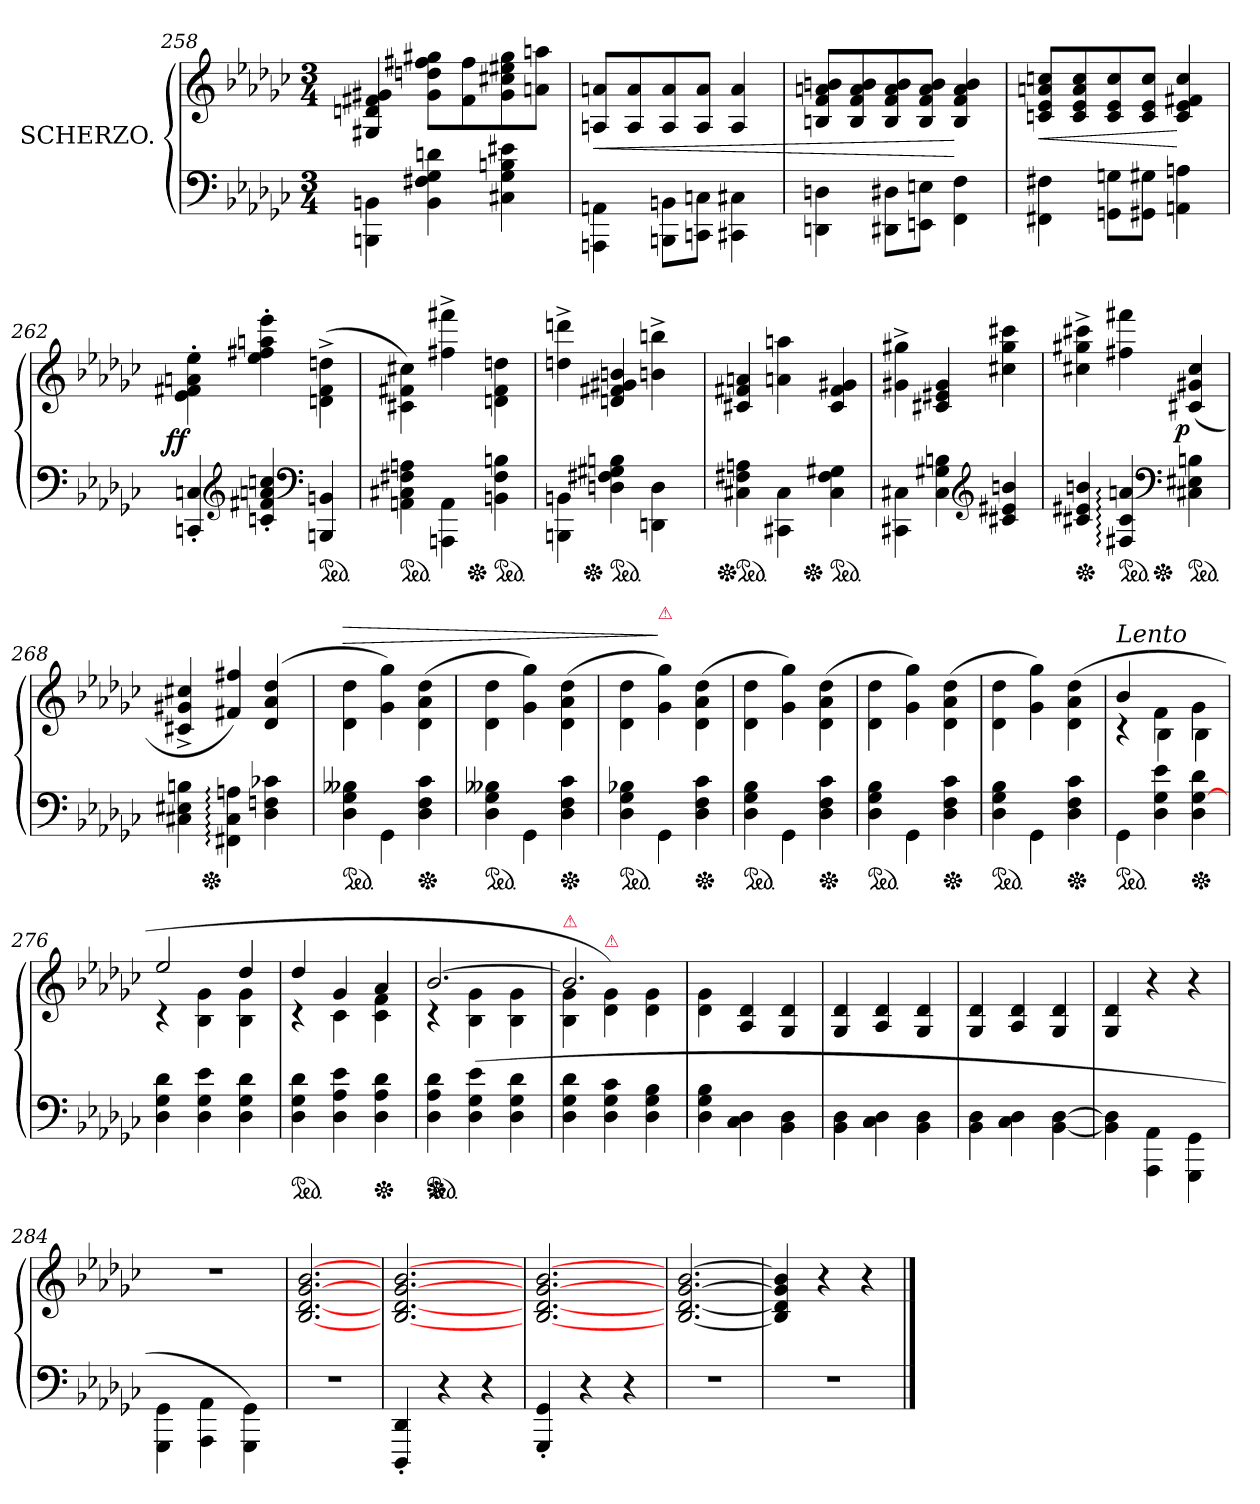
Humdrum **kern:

**kern	**kern	**dynam
*part1	*part1	*part1
*staff2	*staff1	*staff1/2
*I"SCHERZO.	*	*
*clefF4	*clefG2	*
*k[b-e-a-d-g-c-]	*k[b-e-a-d-g-c-]	*
*M3/4	*M3/4	*
=258	=258	=258
4BBBn\ 4BBn\	4G#X 4dn 4f#X 4g#X	.
4BB 4F#X 4G- 4dn	8g# 8ddn 8ff#X 8gg#XL	.
.	8f# 8ff#	.
4C#X 4G- 4Bn 4e#X	8g# 8cc#X 8ee#X 8gg#	.
.	8an 8aanJ	.
=259	=259	=259
4AAAn\ 4AAn\	8An/ 8an/L	<
.	8A/ 8a/	.
8BBBn\ 8BBn\L	8A/ 8a/	.
8CCn\ 8Cn\J	8A/ 8a/J	.
4CC#X\ 4C#X\	4A/ 4a/	.
=260	=260	=260
4DDn\ 4Dn\	8Bn 8f 8an 8bnL	.
.	8B 8f 8a 8b	.
8DD#X\ 8D#X\L	8B 8f 8a 8b	.
8EEn 8EnJ	8B 8f 8a 8bJ	.
4FF\ 4F\	4B 4f 4a 4b	[
=261	=261	=261
4FF#X\ 4F#X\	8cn 8e- 8an 8ccnL	<
.	8c 8e- 8a 8cc	.
8GGn\ 8Gn\L	8c 8e- 8cc	.
8GG#X 8G#XJ	8c 8e- 8ccJ	.
4AAn\ 4An\	4c 4e- 4f#X 4cc	[
=262	=262	=262
!	!	!LO:DY:rj
4CCn' 4Cn'	4e-'>\ 4f#X'>\ 4an'>\ 4ee-'>\	ff
*clefG2	*	*
4cn' 4f#X' 4an' 4ccn'	4ee-' 4ff#X' 4aan' 4eee-'	.
*clefF4	*	*
*ped	*	*
4BBBn 4BBn	(>4dn^<\ 4f#^<\ 4ddn^<\	.
=263	=263	=263
*	*^	*
*ped	*	*	*
4AAn 4C#X 4F#X 4An	4c#X\ 4f#X\ 4cc#X\)	4.ryy	.
4AAAn\ 4AA\	4ff#X^< 4fff#X^<	.	.
*Xped	*	*	*
.	.	4.ryy	.
*ped	*	*	*
4BBn 4F# 4Bn	4dn\ 4f#\ 4ddn\	.	.
=264	=264	=264	=264
4BBBn\ 4BBn\	4ddn^< 4dddn^<	8ryy	.
*Xped	*	*	*
.	.	2ryy	.
*ped	*	*	*
4Dn 4F#X 4G#X 4Bn	4dn 4f#X 4g#X 4bn	.	.
4DDn\ 4D\	4bn^< 4bbn^<	.	.
.	.	8ryy	.
=265	=265	=265	=265
*Xped	*	*	*
*ped	*	*	*
4C#X 4F#X 4An	4c#X 4f#X 4an	4.ryy	.
4CC#X\ 4C#\	4an\ 4aan\	.	.
*Xped	*	*	*
.	.	4.ryy	.
*ped	*	*	*
4C# 4F# 4G#X	4c# 4f# 4g#X	.	.
*	*v	*v	*
=266	=266	=266
4CC#X\ 4C#X\	4g#X^< 4gg#X^<	.
4C# 4G#X 4Bn	4c#X 4e#X 4g#	.
*clefG2	*	*
4c#X 4e#X 4bn	4cc#X 4gg# 4ccc#X	.
=267	=267	=267
*Xped	*	*
*	*^	*
4c#X 4e#X 4bn	4cc#X^< 4gg#X^< 4ccc#X^<	4.ryy	.
*ped	*	*	*
4F#X: 4c#: 4an:	4ff#X 4fff#X	.	.
*Xped	*	*	*
.	.	4.ryy	.
*clefF4	*	*	*
!	!	!	!LO:DY:rj
*ped	*	*	*
4C#X 4E#X 4Bn	(>4c#X 4g#X 4cc#	.	p
=268	=268	=268	=268
4C#X 4E#X 4Bn	4c#X^ 4g#X^ 4cc#X^	8ryy	.
*Xped	*	*	*
.	.	2ryy	.
4FF#X:\ 4C#:\ 4An:\	4f#X/ 4ff#X/)	.	.
4D- 4Fn 4c-X	(>4d- 4a- 4dd-	.	.
.	.	8ryy	.
=269	=269	=269	=269
!	!LO:TX:a:color=crimson:t=⚠	!	!
!	!	!	!LO:HP:a
*	*v	*v	*
*ped	*	*
4D- 4G- 4B--X	4d-\ 4dd-\	>
4GG-\	4g- 4gg-)	.
*Xped	*	*
4D- 4F 4c-	(>4d-\ 4a-\ 4dd-\	.
=270	=270	=270
*ped	*	*
4D- 4G- 4B--X	4d-\ 4dd-\	.
4GG-\	4g-\ 4gg-\)	.
*Xped	*	*
4D- 4F 4c-	(>4d-\ 4a-\ 4dd-\	.
=271	=271	=271
*ped	*	*
4D- 4G- 4B-X	4d-\ 4dd-\	.
!	!LO:TX:a:i:color=crimson:t=⚠	!
4GG-\	4g-\ 4gg-\)	]
*Xped	*	*
4D- 4F 4c-	(>4d-\ 4a-\ 4dd-\	.
=272	=272	=272
*ped	*	*
4D- 4G- 4B-	4d-\ 4dd-\	.
4GG-\	4g-\ 4gg-\)	.
*Xped	*	*
4D- 4F 4c-	(>4d-\ 4a-\ 4dd-\	.
=273	=273	=273
*ped	*	*
4D- 4G- 4B-	4d-\ 4dd-\	.
4GG-\	4g-\ 4gg-\)	.
*Xped	*	*
4D- 4F 4c-	(>4d-\ 4a-\ 4dd-\	.
=274	=274	=274
*ped	*	*
4D- 4G- 4B-	4d-\ 4dd-\	.
4GG-\	4g-\ 4gg-\)	.
*Xped	*	*
4D- 4F 4c-	(>4d-\ 4a-\ 4dd-\	.
=275	=275	=275
*	*^	*
!	!LO:TX:a:i:t=Lento	!	!
*ped	*	*	*
4GG-\	4b-	4rc	.
4D- 4G- 4e-	4f\	4B-	.
*Xped	*	*	*
4D- [4G- 4d-	4g-\	4B-	.
=276	=276	=276	=276
4D- 4G- 4d-	2ee-	4rc	.
4D- 4G- 4e-	.	4B- 4g-	.
4D- 4G- 4d-	4dd-	4B- 4g-	.
=277	=277	=277	=277
*ped	*	*	*
4D- 4G- 4d-	4dd-	4rc	.
4D- 4A- 4e-	4g-	4c-	.
*Xped	*	*	*
4D- 4A- 4d-	4a-	4c- 4f	.
=278	=278	=278	=278
*ped	*	*	*
*Xped	*	*	*
4D- 4A- 4d-	[2.b-	4rc	.
(>4D- 4G- 4e-	.	4B- 4g-	.
4D- 4G- 4d-	.	4B- 4g-	.
=279	=279	=279	=279
!	!LO:TX:a:color=crimson:t=⚠	!	!
4D- 4G- 4d-	2.b-]	4B- 4g-	.
!	!	!LO:TX:a:i:color=crimson:t=⚠	!
4D- 4G- 4c-	.	4d- 4g-)	.
4D- 4G- 4B-	.	4d- 4g-	.
*	*v	*v	*
=280	=280	=280
4D- 4G- 4B-	4d-\ 4g-\	.
4C-\ 4D-\	4A-/ 4d-/	.
4BB-\ 4D-\	4G-/ 4d-/	.
=281	=281	=281
4BB-\ 4D-\	4G-/ 4d-/	.
4C-\ 4D-\	4A-/ 4d-/	.
4BB-\ 4D-\	4G-/ 4d-/	.
=282	=282	=282
4BB-\ 4D-\	4G-/ 4d-/	.
4C-\ 4D-\	4A-/ 4d-/	.
[4BB-\ [4D-\	4G-/ 4d-/	.
=283	=283	=283
4BB-]\ 4D-]\	4G-/ 4d-/	.
4AAA-\ 4AA-\	4r	.
4GGG-\ 4GG-\	4r	.
=284	=284	=284
4GGG-\ 4GG-\	2.rdd	.
4AAA-\ 4AA-\	.	.
4GGG-\ 4GG-\)	.	.
=285	=285	=285
2.rF	[<2.B- [<2.d- [<2.g- [<2.b-	.
=286	=286	=286
4DDD-' 4DD-'	[<2.B- [<2.d- [<2.g- [<2.b-	.
4r	.	.
4r	.	.
=287	=287	=287
4GGG-' 4GG-'	[<2.B- [<2.d- [<2.g- [<2.b-	.
4r	.	.
4r	.	.
=288	=288	=288
2.rF	[2.B- [2.d- [2.g- [2.b-	.
=289	=289	=289
2.rF	4B-] 4d-] 4g-] 4b-]	.
.	4r	.
.	4r	.
==	==	==
*-	*-	*-
